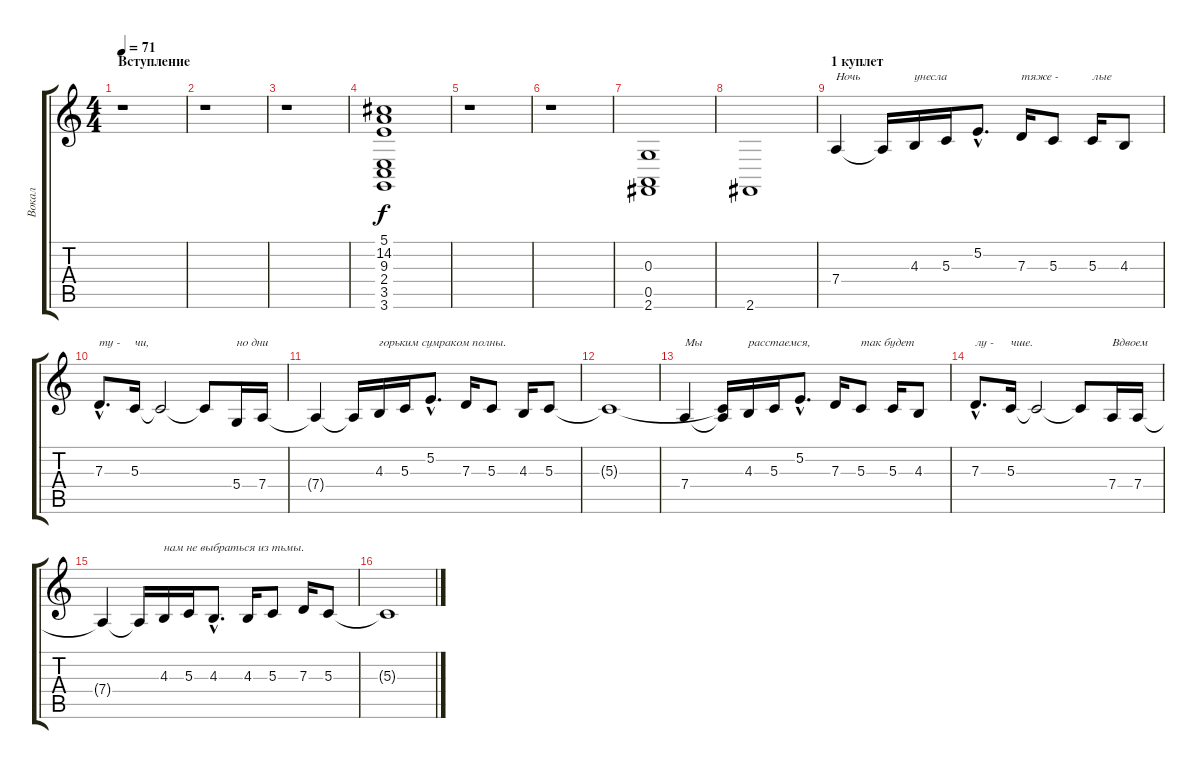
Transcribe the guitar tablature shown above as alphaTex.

\track ("Вокал" "Вокал") {instrument acousticgrandpiano}
\staff {score tabs}
\tuning (E4 B3 G3 D3 A2 E2) {hide}
\ts (4 4)
\section ("" "Вступление")
\tempo 71
\clef g2
\ks c
r.1{dy f instrument acousticgrandpiano} |
r.1 |
r.1 |
(5.1 14.2 9.3 2.4 3.5 3.6).1 |
r.1 |
r.1 |
(0.3 0.5 2.6).1 |
2.6.1 |
\section ("" "1 куплет")
7.4.4{txt "Ночь"} 7.4{t}.16 4.3.16{txt "унесла"} 5.3.16 5.2{hac}.8{d} 7.3.16{txt "тяже -"} 5.3.8 5.3.16{txt "лые"} 4.3.8 |
7.3{hac}.8{d txt "ту -"} 5.3.16{txt "чи,"} 5.3{t}.2 5.3{t}.8 5.4.16{txt "но дни"} 7.4.16 |
7.4{t}.4 7.4{t}.16 4.3.16{txt "горьким сумраком полны."} 5.3.16 5.2{hac}.8{d} 7.3.16 5.3.8 4.3.16 5.3.8 |
5.3{t}.1 |
7.4.4{txt "Мы"} (5.3{t} 7.4{t}).16 4.3.16{txt "расстаемся,"} 5.3.16 5.2{hac}.8{d} 7.3.16 5.3.8{txt "так будет"} 5.3.16 4.3.8 |
7.3{hac}.8{d txt "лу -"} 5.3.16{txt "чше."} 5.3{t}.2 5.3{t}.8 7.4.16{txt "Вдвоем"} 7.4.16 |
7.4{t}.4 7.4{t}.16 4.3.16{txt "нам не выбраться из тьмы."} 5.3.16 4.3{hac}.8{d} 4.3.16 5.3.8 7.3.16 5.3.8 |
5.3{t}.1
